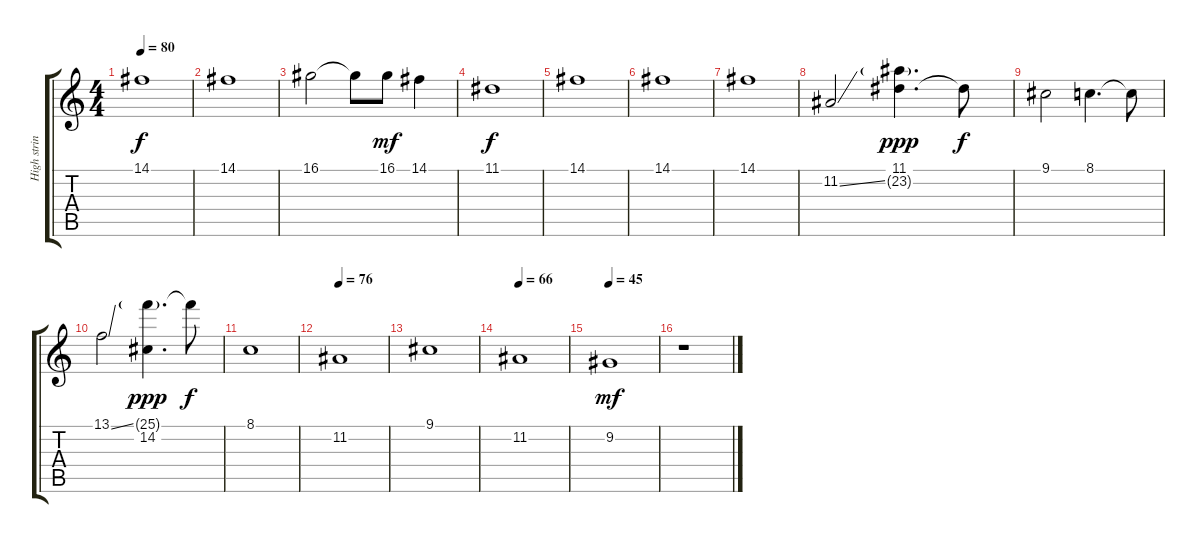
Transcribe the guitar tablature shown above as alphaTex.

\track ("High strings" "High strin") {instrument stringensemble2}
\staff {score tabs}
\tuning (E4 B3 G3 D3 A2 E2) {hide}
\ts (4 4)
\tempo 80
\clef g2
\ks c
14.1.1{dy f} |
14.1.1 |
16.1.2 16.1{t}.8 16.1.8{dy mf} 14.1.4 |
11.1.1{dy f} |
14.1.1 |
14.1.1 |
14.1.1 |
11.2{ss}.2 (11.1 23.2{g}).4{d dy ppp} 11.1{t}.8{dy f} |
9.1.2 8.1.4{d} 8.1{t}.8 |
13.1{ss}.2 (25.1{g} 14.2).4{d dy ppp} 25.1{t}.8{dy f} |
8.1.1 |
\tempo 76
11.2.1 |
9.1.1 |
\tempo 66
11.2.1 |
\tempo 45
9.2.1{dy mf} |
r.1
